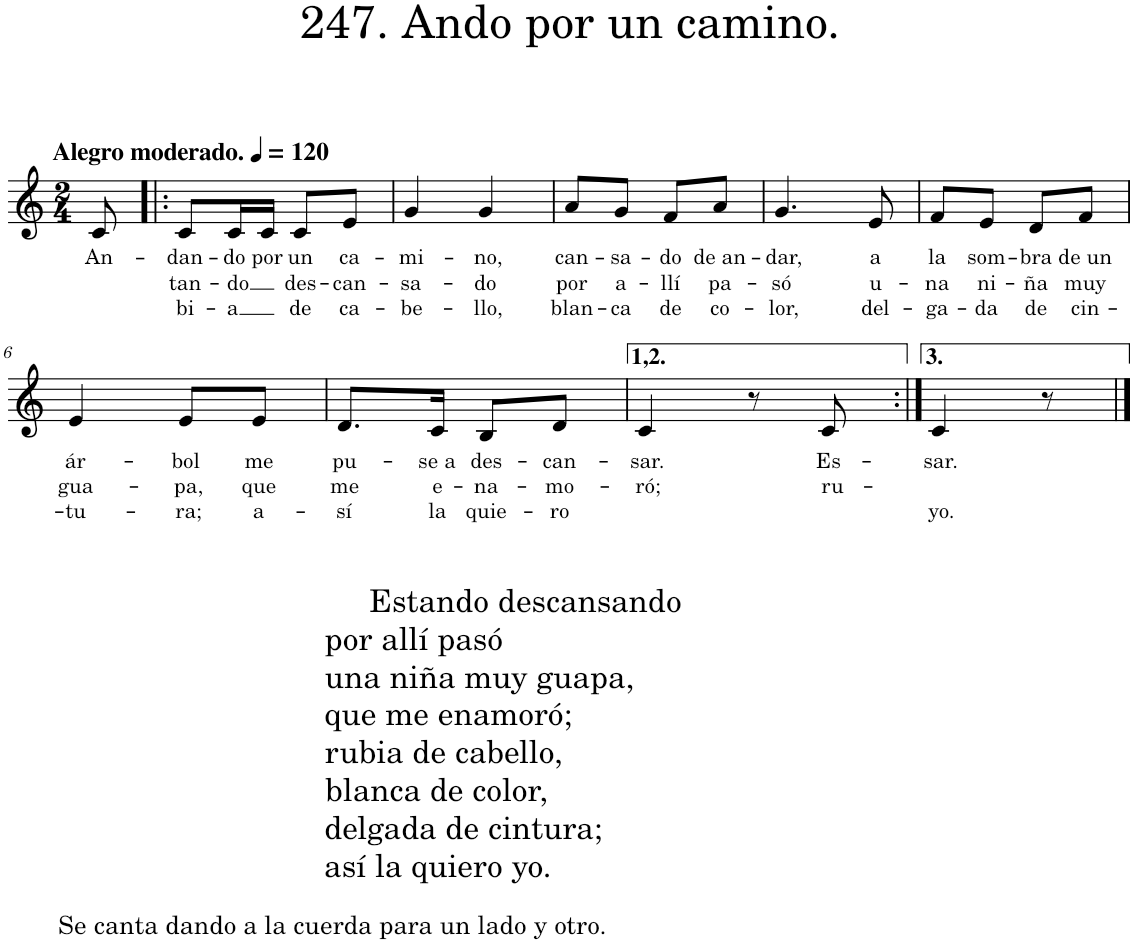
**kern	**text	**text	**text
*part1	*part1	*part1	*part1
*staff1	*staff1	*staff1	*staff1
*I"Piano	*	*	*
*I'Pno.	*	*	*
*clefG2	*	*	*
*k[]	*	*	*
*M2/4	*	*	*
*MM120	*	*	*
=	=	=	=
!LO:TX:a:B:t=Alegro moderado.	!	!	!
!	!LO:LY:b	!	!
8c/	An-	.	.
=1!|:	=1!|:	=1!|:	=1!|:
!	!LO:LY:b	!LO:LY:b	!LO:LY:b
8c/L	-dan-	tan-	bi-
!	!LO:LY:b	!LO:LY:b	!LO:LY:b
16c/L	-do	-do	-a
!	!LO:LY:b	!	!
16c/JJ	por	.	.
!	!LO:LY:b	!LO:LY:b	!LO:LY:b
8c/L	un	des-	de
!	!LO:LY:b	!LO:LY:b	!LO:LY:b
8e/J	ca-	-can-	ca-
=2	=2	=2	=2
!	!LO:LY:b	!LO:LY:b	!LO:LY:b
4g/	-mi-	-sa-	-be-
!	!LO:LY:b	!LO:LY:b	!LO:LY:b
4g/	-no,	-do	-llo,
=3	=3	=3	=3
!	!LO:LY:b	!LO:LY:b	!LO:LY:b
8a/L	can-	por	blan-
!	!LO:LY:b	!LO:LY:b	!LO:LY:b
8g/J	-sa-	a-	-ca
!	!LO:LY:b	!LO:LY:b	!LO:LY:b
8f/L	-do	-llí	de
!	!LO:LY:b	!LO:LY:b	!LO:LY:b
8a/J	de an-	pa-	co-
=4	=4	=4	=4
!	!LO:LY:b	!LO:LY:b	!LO:LY:b
4.g/	-dar,	-só	-lor,
!	!LO:LY:b	!LO:LY:b	!LO:LY:b
8e/	a	u-	del-
=5	=5	=5	=5
!	!LO:LY:b	!LO:LY:b	!LO:LY:b
8f/L	la	-na	-ga-
!	!LO:LY:b	!LO:LY:b	!LO:LY:b
8e/J	som-	ni-	-da
!	!LO:LY:b	!LO:LY:b	!LO:LY:b
8d/L	-bra	-ña	de
!	!LO:LY:b	!LO:LY:b	!LO:LY:b
8f/J	de un	muy	cin-
!!LO:LB:g=z
=6	=6	=6	=6
!LO:TX:b:t=Se canta dando a la cuerda para un lado y otro.	!	!	!
!	!LO:LY:b	!LO:LY:b	!LO:LY:b
4e/	ár-	gua-	-tu-
!	!LO:LY:b	!LO:LY:b	!LO:LY:b
8e/L	-bol	-pa,	-ra;
!LO:TX:b:t=Estando descansando	!	!	!
!LO:TX:b:t=por allí pasó	!	!	!
!LO:TX:b:t=una niña muy guapa,	!	!	!
!LO:TX:b:t=que me enamoró;	!	!	!
!LO:TX:b:t=rubia de cabello,	!	!	!
!LO:TX:b:t=blanca de color,	!	!	!
!LO:TX:b:t=delgada de cintura;	!	!	!
!LO:TX:b:t=así la quiero yo.	!	!	!
!	!LO:LY:b	!LO:LY:b	!LO:LY:b
8e/J	me	que	a-
=7	=7	=7	=7
!	!LO:LY:b	!LO:LY:b	!LO:LY:b
8.d/L	pu-	me	-sí
!	!LO:LY:b	!LO:LY:b	!LO:LY:b
16c/Jk	-se a	e-	la
!	!LO:LY:b	!LO:LY:b	!LO:LY:b
8B/L	des-	-na-	quie-
!	!LO:LY:b	!LO:LY:b	!LO:LY:b
8d/J	-can-	-mo-	-ro
=8	=8	=8	=8
!	!LO:LY:b	!LO:LY:b	!
4c/	-sar.	ró;	.
8r	.	.	.
!	!LO:LY:b	!LO:LY:b	!
8c/	Es-	ru-	.
=9:|!	=9:|!	=9:|!	=9:|!
!	!LO:LY:b	!	!LO:LY:b
4c/	-sar.	.	yo.
8r	.	.	.
==	==	==	==
*-	*-	*-	*-
